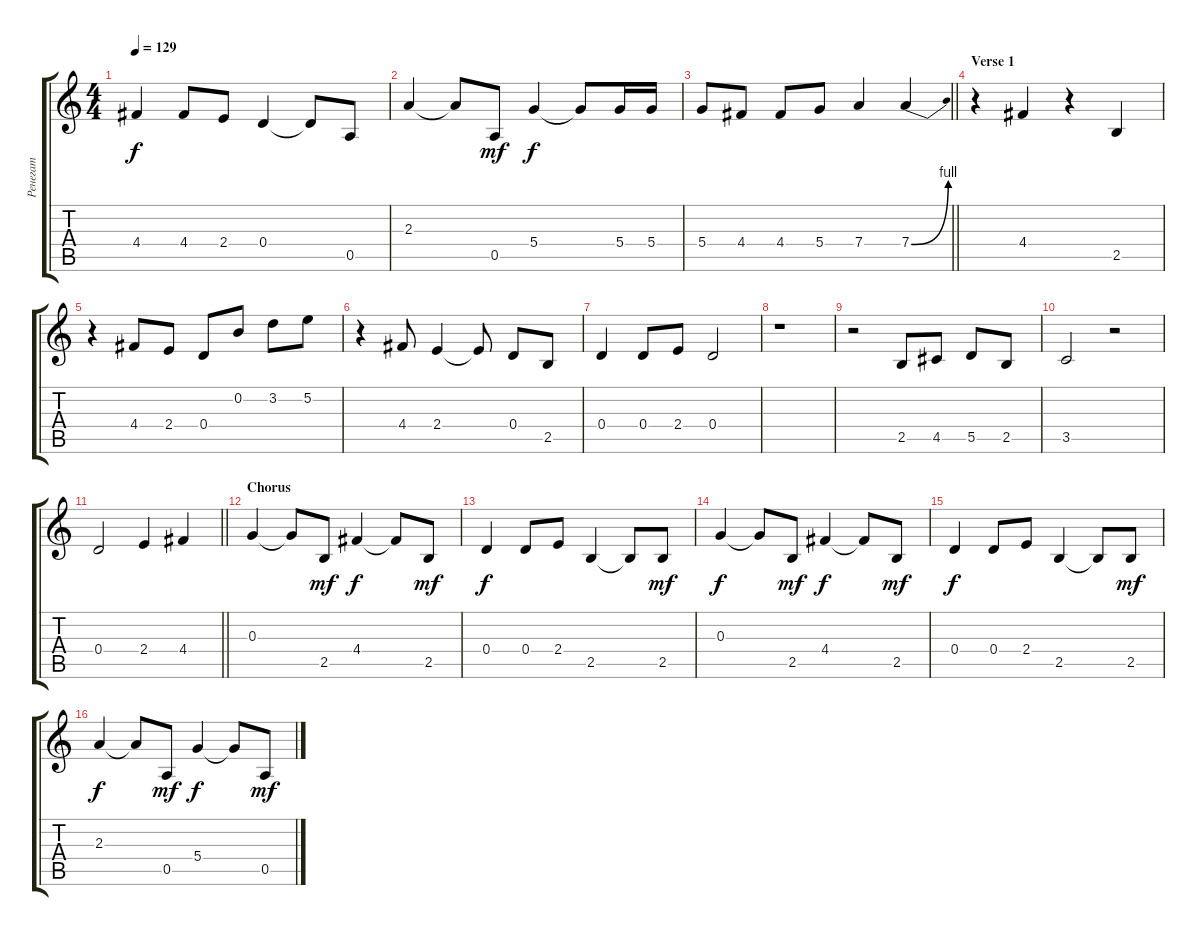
\track ("Ренегат" "Ренегат") {instrument electricguitarmuted}
\staff {score tabs}
\tuning (E4 B3 G3 D3 A2 E2) {hide}
\ts (4 4)
\tempo 129
\clef g2
\ks c
4.4.4{dy f} 4.4.8 2.4.8 0.4.4 0.4{t}.8 0.5.8 |
2.3.4 2.3{t}.8 0.5.8{dy mf} 5.4.4{dy f} 5.4{t}.8 5.4.16{instrument overdrivenguitar} 5.4.16 |
\barLineRight lightlight
5.4.8{instrument overdrivenguitar} 4.4.8 4.4.8 5.4.8 7.4.4 7.4{be (bend 0 0 60 4)}.4 |
\section ("" "Verse 1")
r.4 4.4.4 r.4 2.5.4 |
r.4 4.4.8 2.4.8 0.4.8 0.2.8 3.2.8 5.2.8 |
r.4 4.4.8 2.4.4 2.4{t}.8 0.4.8 2.5.8 |
0.4.4 0.4.8 2.4.8 0.4.2 |
r.1 |
r.2 2.5.8 4.5.8 5.5.8 2.5.8 |
3.5.2 r.2 |
\barLineRight lightlight
0.4.2 2.4.4 4.4.4 |
\section ("" "Chorus")
0.3.4 0.3{t}.8 2.5.8{dy mf} 4.4.4{dy f} 4.4{t}.8 2.5.8{dy mf} |
0.4.4{dy f} 0.4.8 2.4.8 2.5.4 2.5{t}.8 2.5.8{dy mf} |
0.3.4{dy f} 0.3{t}.8 2.5.8{dy mf} 4.4.4{dy f} 4.4{t}.8 2.5.8{dy mf} |
0.4.4{dy f} 0.4.8 2.4.8 2.5.4 2.5{t}.8 2.5.8{dy mf} |
2.3.4{dy f} 2.3{t}.8 0.5.8{dy mf} 5.4.4{dy f} 5.4{t}.8 0.5.8{dy mf}
